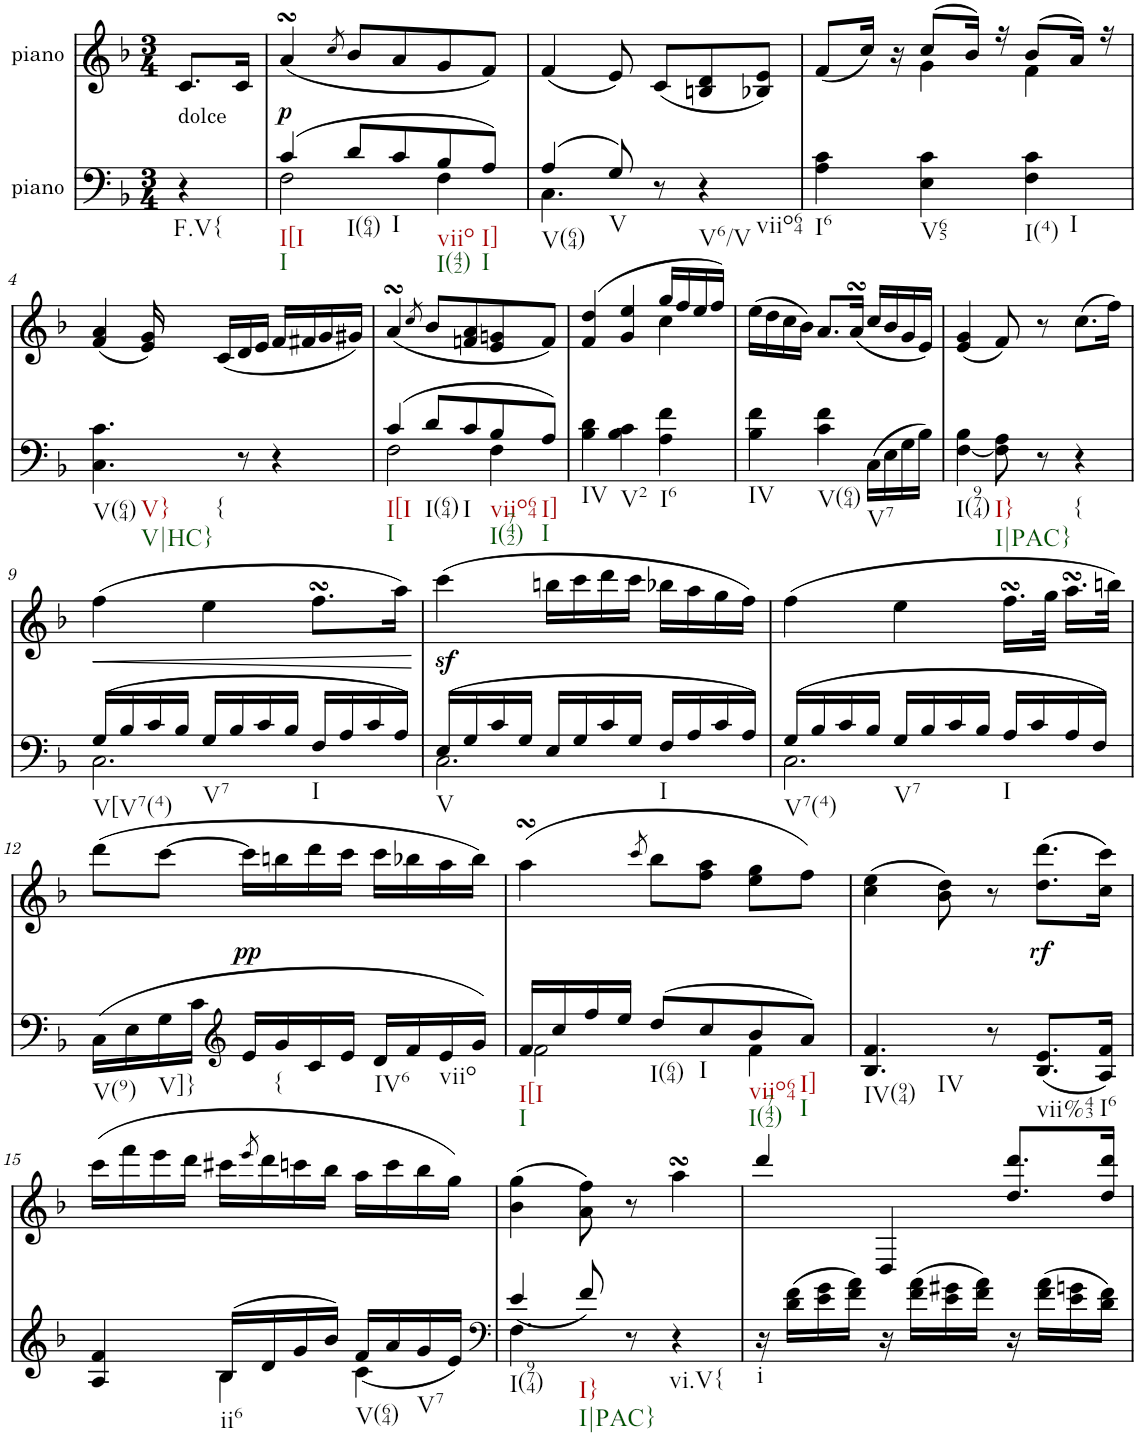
**kern	**kern	**dynam
*part2	*part1	*part1
*staff2	*staff1	*staff1
*I"piano	*I"piano	*
*I'Pno	*I'Pno	*
*clefF4	*clefG2	*
*k[b-]	*k[b-]	*
*F:	*F:	*
*M3/4	*M3/4	*
=	=	=
!	!LO:TX:b:t=dolce	!
!LO:TX:b:t=F.V{	!	!
4r	8.c/L	.
.	16c/Jk	.
=1	=1	=1
*^	*	*
!LO:TX:b:t=I[I	!	!	!
!LO:TX:b:t=I	!	!	!
!	!	!	!LO:DY:b
(4c/	2F\	(4asSsS/	p
.	.	8qcc/	.
!LO:TX:b:t=I(64)	!	!	!
8d/L	.	8b-/L	.
!LO:TX:b:t=I	!	!	!
8c/	.	8a/	.
!LO:TX:b:t=viio	!	!	!
!LO:TX:b:t=I(42)	!	!	!
8B-/	4F\	8g/	.
!LO:TX:b:t=I]	!	!	!
!LO:TX:b:t=I	!	!	!
8A/J)	.	8f/J)	.
=2	=2	=2	=2
!LO:TX:b:t=V(64)	!	!	!
(4A/	4.C\	(4f/	.
!LO:TX:b:t=V	!	!	!
8G/)	.	8e/)	.
8r	4.ryy	(8c/L	.
!LO:TX:b:t=V6/V	!	!	!
!LO:TX:b:t=viio64	!	!	!
4r	.	8Bn/ 8d/	.
.	.	8B-X/ 8e/J)	.
*v	*v	*	*
=3	=3	=3
*	*^	*
!LO:TX:b:t=I6	!	!	!
4A\ 4c\	(8f/L	4ryy	.
.	16cc/Jk)	.	.
.	16r	.	.
!LO:TX:b:t=V65	!	!	!
4E\ 4c\	(8cc/L	4g\	.
.	16b-/Jk)	.	.
.	16r	.	.
!LO:TX:b:t=I(4)	!	!	!
!LO:TX:b:t=I	!	!	!
4F\ 4c\	(8b-/L	4f\	.
.	16a/Jk)	.	.
.	16r	.	.
*	*v	*v	*
!!LO:LB:g=z
=4	=4	=4
!LO:TX:b:t=V(64)	!	!
!LO:TX:b:t=V}	!	!
!LO:TX:b:t=V|HC}	!	!
!LO:TX:b:t={	!	!
4.C\ 4.c\	(4f/ 4a/	.
.	16e/ 16g/)	.
.	(16c/LL	.
8r	16d/	.
.	16e/JJ	.
4r	16f/LL	.
.	16f#X/	.
.	16g/	.
.	16g#X/JJ)	.
=5	=5	=5
*^	*	*
!LO:TX:b:t=I[I	!	!	!
!LO:TX:b:t=I	!	!	!
(4c/	2F\	(4asSsS/	.
.	.	8qcc/	.
!LO:TX:b:t=I(64)	!	!	!
8d/L	.	8b-/L	.
!LO:TX:b:t=I	!	!	!
8c/	.	8fn/ 8a/	.
!LO:TX:b:t=viio64	!	!	!
!LO:TX:b:t=I(742)	!	!	!
8B-/	4F\	8e/ 8gn/	.
!LO:TX:b:t=I]	!	!	!
!LO:TX:b:t=I	!	!	!
8A/J)	.	8f/J)	.
*v	*v	*	*
=6	=6	=6
*	*^	*
!LO:TX:b:t=IV	!	!	!
4B-\ 4d\	(4f/ 4dd/	2ryy	.
!LO:TX:b:t=V2	!	!	!
4B-\ 4c\	4g/ 4ee/	.	.
!LO:TX:b:t=I6	!	!	!
4A\ 4f\	16gg/LL	4cc\	.
.	16ff/	.	.
.	16ee/	.	.
.	16ff/JJ)	.	.
*	*v	*v	*
=7	=7	=7
!LO:TX:b:t=IV	!	!
4B-\ 4f\	(16ee\LL	.
.	16dd\	.
.	16cc\	.
.	16b-\JJ)	.
!LO:TX:b:t=V(64)	!	!
4c\ 4f\	8.a/L	.
.	(16asSsS/Jk	.
!LO:TX:b:t=V7	!	!
(16C\LL	16cc/LL	.
16E\	16b-/	.
16G\	16g/	.
16B-\JJ)	16e/JJ)	.
=8	=8	=8
!LO:TX:b:t=I(974)	!	!
[4F\ 4B-\	(4e/ 4g/	.
!LO:TX:b:t=I}	!	!
!LO:TX:b:t=I|PAC}	!	!
8F\] 8A\	8f/)	.
8r	8r	.
!LO:TX:b:t={	!	!
4r	(8.cc\L	.
.	16ff\Jk)	.
!!LO:LB:g=z
=9	=9	=9
*^	*	*
!LO:TX:b:t=V[V7(4)	!	!	!
!	!	!	!LO:HP:b
(16G/LL	2.C\	(4ff\	<
16B-/	.	.	.
16c/	.	.	.
16B-/JJ	.	.	.
!LO:TX:b:t=V7	!	!	!
16G/LL	.	4ee\	.
16B-/	.	.	.
16c/	.	.	.
16B-/JJ	.	.	.
!LO:TX:b:t=I	!	!	!
16F/LL	.	8.ffsSSs\L	.
16A/	.	.	.
16c/	.	.	.
16A/JJ)	.	16aa\Jk)	.
*v	*v	*	*
.	.	[
=10	=10	=10
*^	*	*
!LO:TX:b:t=V	!	!	!
(16E/LL	2.C\	(4cccz<\	.
16G/	.	.	.
16c/	.	.	.
16G/JJ	.	.	.
16E/LL	.	16bbn\LL	.
16G/	.	16ccc\	.
16c/	.	16ddd\	.
16G/JJ	.	16ccc\JJ	.
!LO:TX:b:t=I	!	!	!
16F/LL	.	16bb-X\LL	.
16A/	.	16aa\	.
16c/	.	16gg\	.
16A/JJ)	.	16ff\JJ)	.
=11	=11	=11	=11
!LO:TX:b:t=V7(4)	!	!	!
(16G/LL	2.C\	(4ff\	.
16B-/	.	.	.
16c/	.	.	.
16B-/JJ	.	.	.
!LO:TX:b:t=V7	!	!	!
16G/LL	.	4ee\	.
16B-/	.	.	.
16c/	.	.	.
16B-/JJ	.	.	.
!LO:TX:b:t=I	!	!	!
16A/LL	.	16.ffsSSs\LL	.
16c/	.	.	.
.	.	32gg\JJk	.
16A/	.	16.aasSsS\LL	.
16F/JJ)	.	.	.
.	.	32bbn\JJk)	.
*v	*v	*	*
!!LO:LB:g=z
=12	=12	=12
!LO:TX:b:t=V(9)	!	!
(16C\LL	(8ddd\L	.
16E\	.	.
!LO:TX:b:t=V]}	!	!
16G\	[8ccc\J	.
16c\JJ	.	.
*clefG2	*	*
!	!	!LO:DY:b
16e/LL	16ccc\LL]	pp
!LO:TX:b:t={	!	!
16g/	16bbn\	.
16c/	16ddd\	.
16e/JJ	16ccc\JJ	.
!LO:TX:b:t=IV6	!	!
16d/LL	16ccc\LL	.
16f/	16bb-X\	.
!LO:TX:b:t=viio	!	!
16e/	16aa\	.
16g/JJ)	16bb-\JJ)	.
=13	=13	=13
*^	*	*
!LO:TX:b:t=I[I	!	!	!
!LO:TX:b:t=I	!	!	!
16f/LL	2f\	(4aasSsS\	.
16cc/	.	.	.
16ff/	.	.	.
16ee/JJ	.	.	.
.	.	8qccc/	.
!LO:TX:b:t=I(64)	!	!	!
(8dd/L	.	8bb-\L	.
!LO:TX:b:t=I	!	!	!
8cc/	.	8ff\ 8aa\J	.
!LO:TX:b:t=viio64	!	!	!
!LO:TX:b:t=I(742)	!	!	!
8b-/	4f\	8ee\ 8gg\L	.
!LO:TX:b:t=I]	!	!	!
!LO:TX:b:t=I	!	!	!
8a/J)	.	8ff\J)	.
*v	*v	*	*
=14	=14	=14
!LO:TX:b:t=IV(94)	!	!
!LO:TX:b:t=IV	!	!
4.B-/ 4.f/	(4cc\ 4ee\	.
.	8b-\ 8dd\)	.
8r	8r	.
!LO:TX:b:t=vii%43	!	!
!	!	!LO:DY:b
(8.B-/ 8.e/L	(8.dd\ 8.ddd\L	rf
!LO:TX:b:t=I6	!	!
16A/ 16f/Jk)	16cc\ 16ccc\Jk)	.
!!LO:LB:g=z
=15	=15	=15
*^	*	*
4A/ 4f/	4ryy	(16ccc\LL	.
.	.	16fff\	.
.	.	16eee\	.
.	.	16ddd\JJ	.
!LO:TX:b:t=ii6	!	!	!
(16B-/LL	4B-\	16ccc#X\LL	.
.	.	8qeee/	.
16d/	.	16ddd\	.
16g/	.	16cccn\	.
16b-/JJ)	.	16bb-\JJ	.
!LO:TX:b:t=V(64)	!	!	!
16f/LL	(<4c\	16aa\LL	.
16a/	.	16ccc\	.
!LO:TX:b:t=V7	!	!	!
16g/	.	16bb-\	.
(16e/JJ	.	16gg\JJ)	.
=16	=16	=16	=16
*clefF4	*	*	*
!LO:TX:b:t=I(974)	!	!	!
!LO:TX:b:t=I}	!	!	!
!LO:TX:b:t=I|PAC}	!	!	!
4.F\	4e/	(4b-\ 4gg\	.
.	8f/)	8a\ 8ff\)	.
8r	4.ryy	8r	.
!LO:TX:b:t=vi.V{	!	!	!
4r	.	4aasSsS\	.
*v	*v	*	*
=17	=17	=17
!LO:TX:b:t=i	!	!
16r	4ddd/	.
(16d\ 16f\LL	.	.
16e\ 16g\	.	.
16f\ 16a\JJ)	.	.
16r	4D/	.
(16f\ 16a\LL	.	.
16e\ 16g#X\	.	.
16f\ 16a\JJ)	.	.
16r	8.dd/ 8.ddd/L	.
(16f\ 16a\LL	.	.
16e\ 16gn\	.	.
16d\ 16f\JJ)	16dd/ 16ddd/Jk	.
=	=	=
*-	*-	*-
